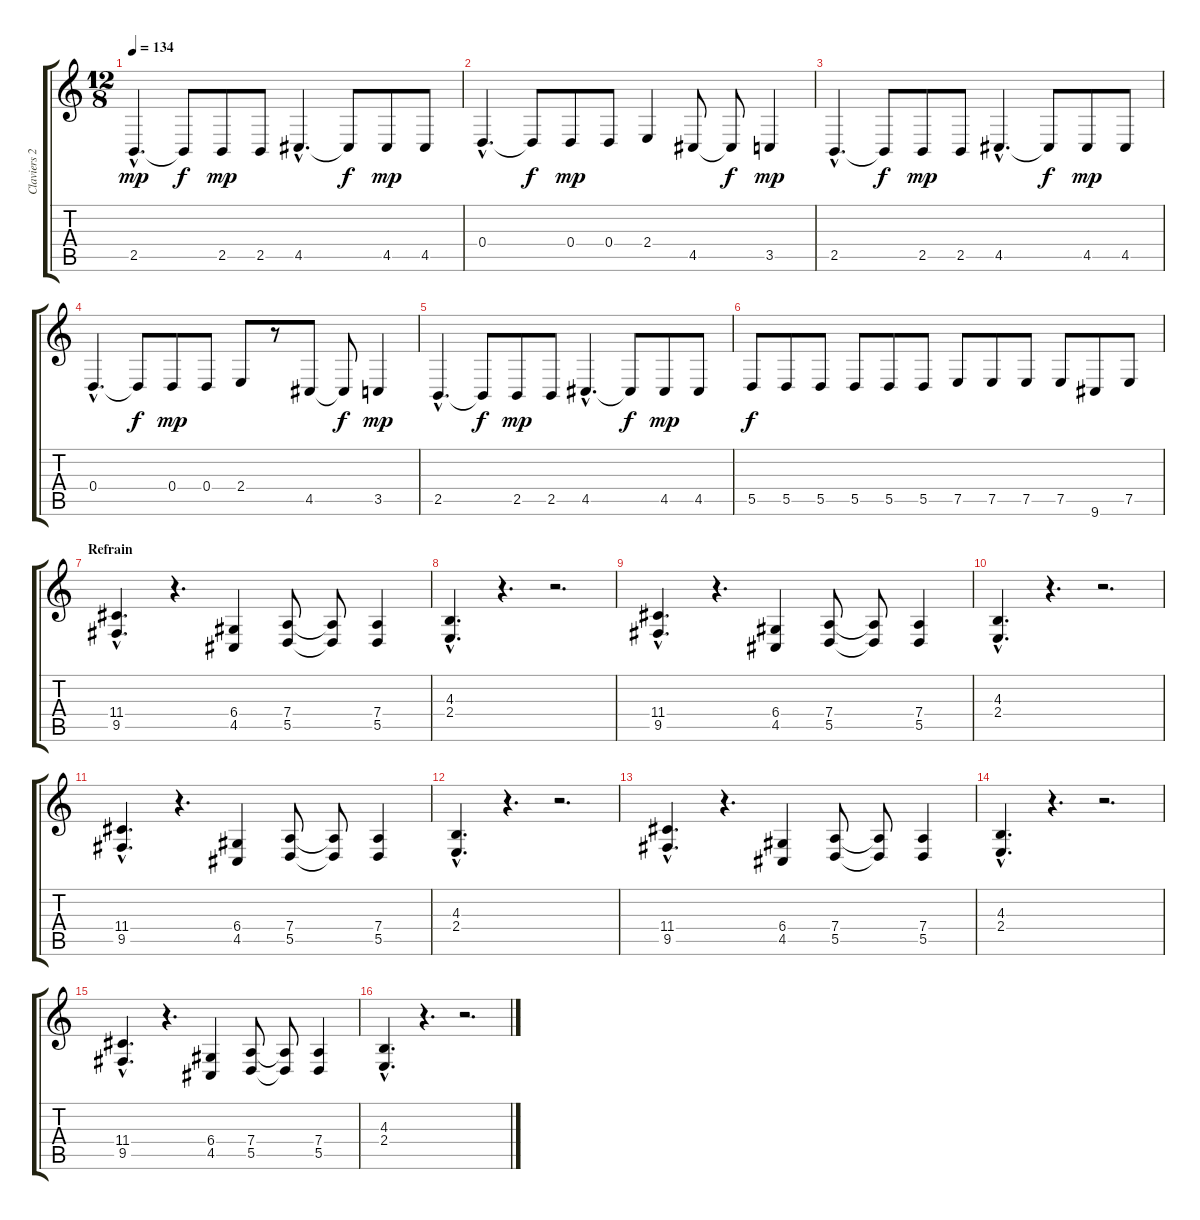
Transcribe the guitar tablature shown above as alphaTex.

\track ("Claviers 2" "Claviers 2") {instrument acousticgrandpiano}
\staff {score tabs}
\tuning (E4 B3 G3 D3 A2 E2) {hide}
\ts (12 8)
\tempo 134
\clef g2
\ks c
2.5{hac}.4{d dy mp} 2.5{t}.8{dy f} 2.5.8{dy mp} 2.5.8 4.5{hac}.4{d} 4.5{t}.8{dy f} 4.5.8{dy mp} 4.5.8 |
0.4{hac}.4{d} 0.4{t}.8{dy f} 0.4.8{dy mp} 0.4.8 2.4.4 4.5.8 4.5{t}.8{dy f} 3.5.4{dy mp} |
2.5{hac}.4{d} 2.5{t}.8{dy f} 2.5.8{dy mp} 2.5.8 4.5{hac}.4{d} 4.5{t}.8{dy f} 4.5.8{dy mp} 4.5.8 |
0.4{hac}.4{d} 0.4{t}.8{dy f} 0.4.8{dy mp} 0.4.8 2.4.8 r.8 4.5.8 4.5{t}.8{dy f} 3.5.4{dy mp} |
2.5{hac}.4{d} 2.5{t}.8{dy f} 2.5.8{dy mp} 2.5.8 4.5{hac}.4{d} 4.5{t}.8{dy f} 4.5.8{dy mp} 4.5.8 |
5.5.8{dy f} 5.5.8 5.5.8 5.5.8 5.5.8 5.5.8 7.5.8 7.5.8 7.5.8 7.5.8 9.6.8 7.5.8 |
\section ("" "Refrain")
(11.4{hac} 9.5{hac}).4{d} r.4{d} (6.4 4.5).4 (7.4 5.5).8 (7.4{t} 5.5{t}).8 (7.4 5.5).4 |
(4.3{hac} 2.4{hac}).4{d} r.4{d} r.2{d} |
(11.4{hac} 9.5{hac}).4{d} r.4{d} (6.4 4.5).4 (7.4 5.5).8 (7.4{t} 5.5{t}).8 (7.4 5.5).4 |
(4.3{hac} 2.4{hac}).4{d} r.4{d} r.2{d} |
(11.4{hac} 9.5{hac}).4{d} r.4{d} (6.4 4.5).4 (7.4 5.5).8 (7.4{t} 5.5{t}).8 (7.4 5.5).4 |
(4.3{hac} 2.4{hac}).4{d} r.4{d} r.2{d} |
(11.4{hac} 9.5{hac}).4{d} r.4{d} (6.4 4.5).4 (7.4 5.5).8 (7.4{t} 5.5{t}).8 (7.4 5.5).4 |
(4.3{hac} 2.4{hac}).4{d} r.4{d} r.2{d} |
(11.4{hac} 9.5{hac}).4{d} r.4{d} (6.4 4.5).4 (7.4 5.5).8 (7.4{t} 5.5{t}).8 (7.4 5.5).4 |
(4.3{hac} 2.4{hac}).4{d} r.4{d} r.2{d}
